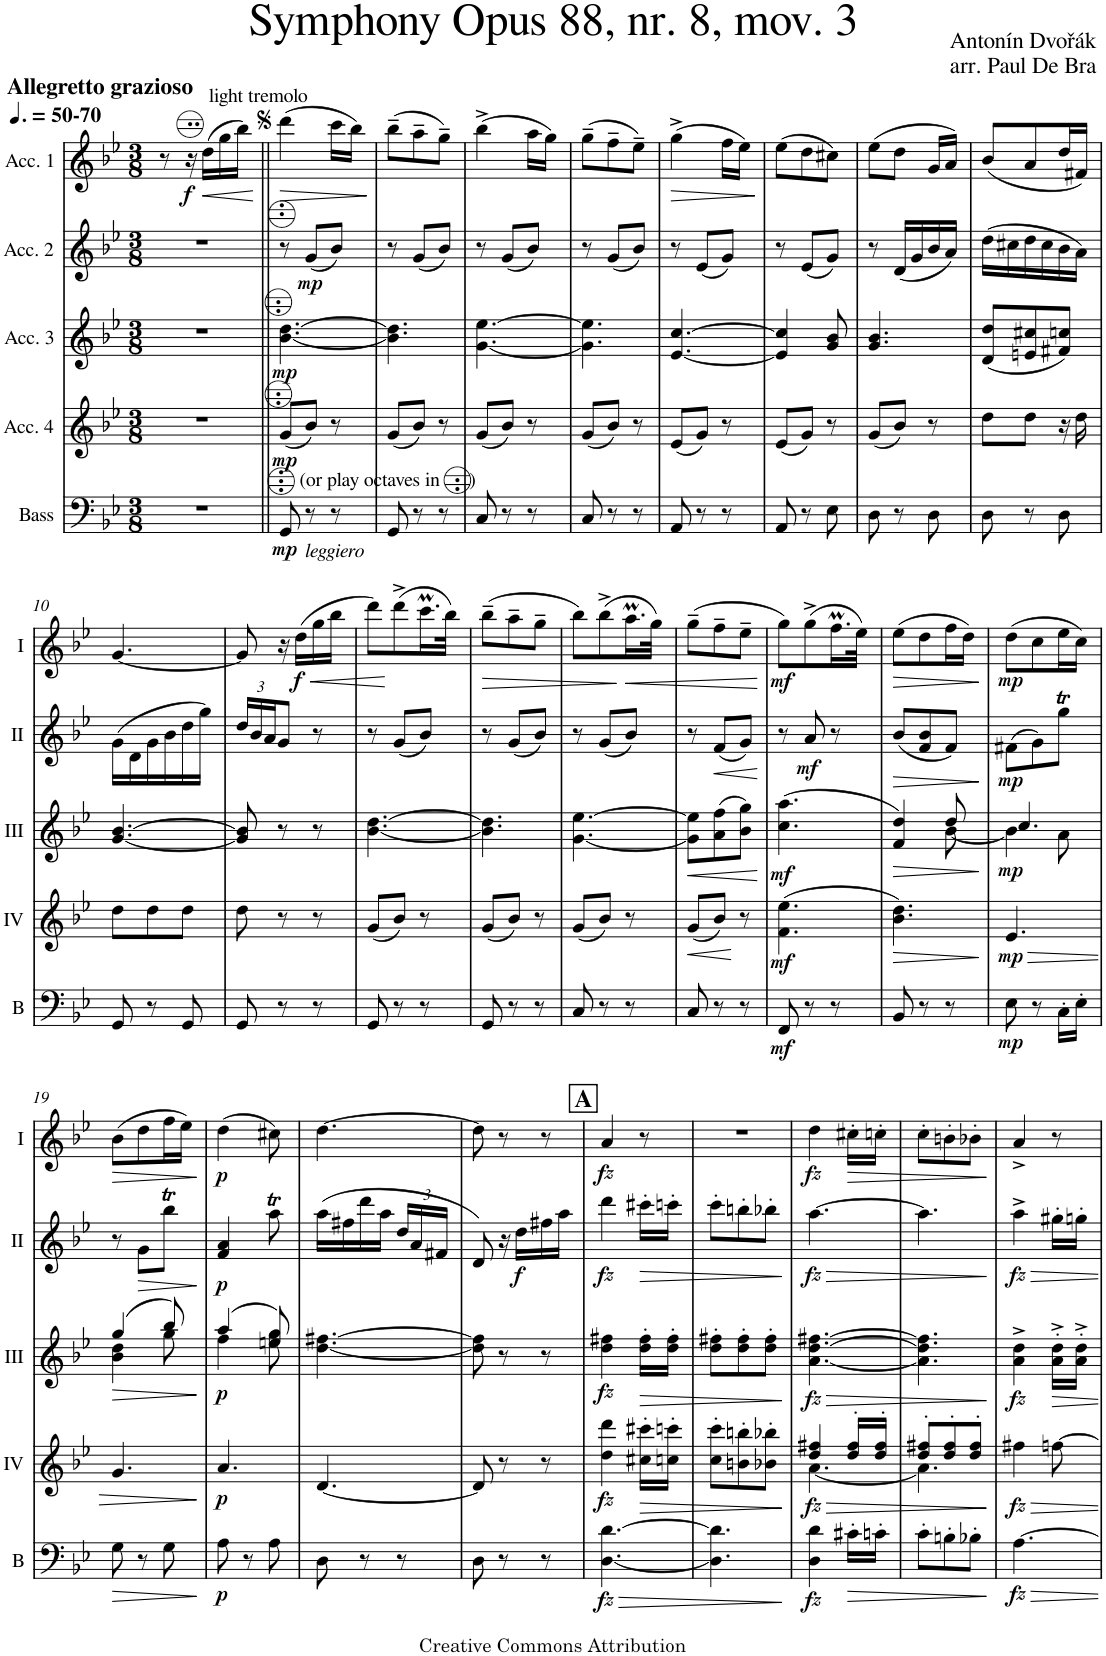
**kern	**dynam	**kern	**dynam	**kern	**dynam	**kern	**dynam	**kern	**dynam
*part5	*part5	*part4	*part4	*part3	*part3	*part2	*part2	*part1	*part1
*staff5	*staff5	*staff4	*staff4	*staff3	*staff3	*staff2	*staff2	*staff1	*staff1
*I"Bass	*	*I"Acc. 4	*	*I"Acc. 3	*	*I"Acc. 2	*	*I"Acc. 1	*
*I'B	*	*	*	*	*	*	*	*	*
*clefF4	*	*clefG2	*	*clefG2	*	*clefG2	*	*clefG2	*
*Trd7c12	*	*Trd7c12	*	*Trd7c12	*	*	*	*	*
*k[b-e-]	*	*k[b-e-]	*	*k[b-e-]	*	*k[b-e-]	*	*k[b-e-]	*
*M3/8	*	*M3/8	*	*M3/8	*	*M3/8	*	*M3/8	*
*MM75	*	*MM75	*	*MM75	*	*MM75	*	*MM75	*
=1	=1	=1	=1	=1	=1	=1	=1	=1	=1
!	!	!	!	!	!	!	!	!LO:TX:a:B:t=-70	!
!	!	!	!	!	!	!	!	!LO:TX:a:B:t=Allegretto grazioso	!
4.r	.	4.r	.	4.r	.	4.r	.	8r	.
!	!	!	!	!	!	!	!	!	!LO:DY:b
.	.	.	.	.	.	.	.	16r	f
!	!	!	!	!	!	!	!	!LO:TX:a:t=light tremolo	!
!	!	!	!	!	!	!	!	!	!LO:HP:b
.	.	.	.	.	.	.	.	(16dd\LL	<
.	.	.	.	.	.	.	.	16gg\	.
.	.	.	.	.	.	.	.	16bb-\JJ)	.
.	.	.	.	.	.	.	.	.	[
=2||	=2||	=2||	=2||	=2||	=2||	=2||	=2||	=2||	=2||
!LO:TX:b:i:t=leggiero	!	!	!	!	!	!	!	!	!
!LO:TX:a:t=(or play octaves in      )	!	!	!	!	!	!	!	!	!
!	!LO:DY:b	!	!LO:DY:b	!	!LO:DY:b	!	!	!	!LO:HP:b
8GG/	mp	(8g/L	mp	[4.b-\ [4.dd\	mp	8r	.	(4ddd\	>
!	!	!	!	!	!	!	!LO:DY:b	!	!
8r	.	8b-/J)	.	.	.	(8g/L	mp	.	.
8r	.	8r	.	.	.	8b-/J)	.	16ccc\LL	.
.	.	.	.	.	.	.	.	16bb-\JJ)	.
.	.	.	.	.	.	.	.	.	]
=3	=3	=3	=3	=3	=3	=3	=3	=3	=3
8GG/	.	(8g/L	.	4.b-\] 4.dd\]	.	8r	.	(8bb-~\L	.
8r	.	8b-/J)	.	.	.	(8g/L	.	8aa~\	.
8r	.	8r	.	.	.	8b-/J)	.	8gg~\J)	.
=4	=4	=4	=4	=4	=4	=4	=4	=4	=4
8C/	.	(8g/L	.	[4.g\ [4.ee-\	.	8r	.	(4bb-^\	.
8r	.	8b-/J)	.	.	.	(8g/L	.	.	.
8r	.	8r	.	.	.	8b-/J)	.	16aa\LL	.
.	.	.	.	.	.	.	.	16gg\JJ)	.
=5	=5	=5	=5	=5	=5	=5	=5	=5	=5
8C/	.	(8g/L	.	4.g\] 4.ee-\]	.	8r	.	(8gg~\L	.
8r	.	8b-/J)	.	.	.	(8g/L	.	8ff~\	.
8r	.	8r	.	.	.	8b-/J)	.	8ee-~\J)	.
=6	=6	=6	=6	=6	=6	=6	=6	=6	=6
!	!	!	!	!	!	!	!	!	!LO:HP:b
8AA/	.	(8e-/L	.	[4.e-/ [4.cc/	.	8r	.	(4gg^\	>
8r	.	8g/J)	.	.	.	(8e-/L	.	.	.
8r	.	8r	.	.	.	8g/J)	.	16ff\LL	.
.	.	.	.	.	.	.	.	16ee-\JJ)	.
.	.	.	.	.	.	.	.	.	]
=7	=7	=7	=7	=7	=7	=7	=7	=7	=7
8AA/	.	(8e-/L	.	4e-/] 4cc/]	.	8r	.	(8ee-\L	.
8r	.	8g/J)	.	.	.	(8e-/L	.	8dd\	.
8E-\	.	8r	.	8g/ 8b-/	.	8g/J)	.	8cc#X\J)	.
=8	=8	=8	=8	=8	=8	=8	=8	=8	=8
8D\	.	(8g/L	.	4.g/ 4.b-/	.	8r	.	(8ee-\L	.
8r	.	8b-/J)	.	.	.	(16d/LL	.	8dd\J	.
.	.	.	.	.	.	16g/	.	.	.
8D\	.	8r	.	.	.	16b-/	.	16g/LL	.
.	.	.	.	.	.	16a/JJ)	.	16a/JJ)	.
=9	=9	=9	=9	=9	=9	=9	=9	=9	=9
8D\	.	8dd\L	.	(8d/ 8dd/L	.	(16dd\LL	.	(8b-/L	.
.	.	.	.	.	.	16cc#X\	.	.	.
8r	.	8dd\J	.	8en/ 8cc#X/	.	16dd\	.	8a/	.
.	.	.	.	.	.	16cc#\	.	.	.
8D\	.	16r	.	8f#X/ 8ccn/J)	.	16b-\	.	16dd/L	.
.	.	16dd\	.	.	.	16a\JJ)	.	16f#X/JJ)	.
!!LO:LB:g=z
=10	=10	=10	=10	=10	=10	=10	=10	=10	=10
8GG/	.	8dd\L	.	[4.g/ [4.b-/	.	(16g\LL	.	[4.g/	.
.	.	.	.	.	.	16d\	.	.	.
8r	.	8dd\	.	.	.	16g\	.	.	.
.	.	.	.	.	.	16b-\	.	.	.
8GG/	.	8dd\J	.	.	.	16dd\	.	.	.
.	.	.	.	.	.	16gg\JJ)	.	.	.
=11	=11	=11	=11	=11	=11	=11	=11	=11	=11
*	*	*	*	*	*	*Xbrackettup	*	*	*
8GG/	.	8dd\	.	8g/] 8b-/]	.	24dd/LL	.	8g/]	.
.	.	.	.	.	.	24b-/	.	.	.
.	.	.	.	.	.	24a/J	.	.	.
8r	.	8r	.	8r	.	8g/J	.	16r	.
!	!	!	!	!	!	!	!	!	!LO:HP:b
!	!	!	!	!	!	!	!	!	!LO:DY:n=1:b
.	.	.	.	.	.	.	.	(16dd\LL	< f
8r	.	8r	.	8r	.	8r	.	16gg\	.
.	.	.	.	.	.	.	.	16bb-\JJ	.
=12	=12	=12	=12	=12	=12	=12	=12	=12	=12
8GG/	.	(8g/L	.	[4.b-\ [4.dd\	.	8r	.	8ddd\L)	.
8r	.	8b-/J)	.	.	.	(8g/L	.	(8ddd^\	[
8r	.	8r	.	.	.	8b-/J)	.	16.cccM\L	.
.	.	.	.	.	.	.	.	32bb-\JJk)	.
=13	=13	=13	=13	=13	=13	=13	=13	=13	=13
!	!	!	!	!	!	!	!	!	!LO:HP:b
8GG/	.	(8g/L	.	4.b-\] 4.dd\]	.	8r	.	(8bb-~\L	>
8r	.	8b-/J)	.	.	.	(8g/L	.	8aa~\	.
8r	.	8r	.	.	.	8b-/J)	.	8gg~\J	.
=14	=14	=14	=14	=14	=14	=14	=14	=14	=14
8C/	.	(8g/L	.	[4.g\ [4.ee-\	.	8r	.	8bb-\L)	.
8r	.	8b-/J)	.	.	.	(8g/L	.	(8bb-^\	.
!	!	!	!	!	!	!	!	!	!LO:HP:n=1:b
8r	.	8r	.	.	.	8b-/J)	.	16.aam\L	] <
.	.	.	.	.	.	.	.	32gg\JJk)	.
=15	=15	=15	=15	=15	=15	=15	=15	=15	=15
!	!	!	!LO:HP:b	!	!LO:HP:b	!	!	!	!
8C/	.	(8g/L	<	8g\] 8ee-\]L	<	8r	.	(8gg~\L	.
!	!	!	!	!	!	!	!LO:HP:b	!	!
8r	.	8b-/J)	.	(8a\ 8ff\	.	(8f/L	<	8ff~\	.
8r	.	8r	[	8b-\ 8gg\J)	.	8g/J)	.	8ee-~\J	.
.	.	.	.	.	[	.	[	.	[
=16	=16	=16	=16	=16	=16	=16	=16	=16	=16
!	!LO:DY:b	!	!LO:DY:b	!	!LO:DY:b	!	!	!	!LO:DY:b
8FF/	mf	(4.f\ 4.ee-\	mf	(4.cc\ 4.aa\	mf	8r	.	8gg\L)	mf
!	!	!	!	!	!	!	!LO:DY:b	!	!
8r	.	.	.	.	.	8a/	mf	(8gg^\	.
8r	.	.	.	.	.	8r	.	16.ffM\L	.
.	.	.	.	.	.	.	.	32ee-\JJk)	.
=17	=17	=17	=17	=17	=17	=17	=17	=17	=17
!	!	!	!LO:HP:b	!	!LO:HP:b	!	!LO:HP:b	!	!LO:HP:b
*	*	*	*	*^	*	*	*	*	*
8BB-/	.	4.b-\ 4.dd\)	>	4f/ 4dd/)	4ryy	>	(8b-/L	>	(8ee-\L	>
8r	.	.	.	.	.	.	8f/ 8b-/	.	8dd\	.
8r	.	.	.	8dd/	[8b-\	.	8f/J)	.	16ff\L	.
.	.	.	.	.	.	.	.	.	16dd\JJ)	.
*	*	*	*	*v	*v	*	*	*	*	*
.	.	.	]	.	]	.	]	.	]
=18	=18	=18	=18	=18	=18	=18	=18	=18	=18
!	!LO:DY:b	!	!LO:HP:b	!	!	!	!	!	!
*	*	*	*	*^	*	*	*	*	*
!	!	!	!LO:DY:n=1:b	!	!	!LO:DY:b	!	!LO:DY:b	!	!LO:DY:b
8E-\	mp	4.e-/	> mp	4.cc/	4b-\]	mp	(8f#X\L	mp	(8dd\L	mp
8r	.	.	.	.	.	.	8g\)	.	8cc\	.
16C'\LL	.	.	.	.	8a\	.	8ggT\J	.	16ee-\L	.
16E-'\JJ	.	.	.	.	.	.	.	.	16cc\JJ)	.
!!LO:LB:g=z
=19	=19	=19	=19	=19	=19	=19	=19	=19	=19	=19
!	!LO:HP:b	!	!	!	!	!LO:HP:b	!	!	!	!LO:HP:b
8G\	>	4.g/	.	(4gg/	4b-\ 4dd\	>	8r	.	(8b-\L	>
!	!	!	!	!	!	!	!	!LO:HP:b	!	!
8r	.	.	.	.	.	.	8g\L	>	8dd\	.
8G\	.	.	.	8bb-/)	8gg\	.	8bb-T\J	.	16ff\L	.
.	.	.	.	.	.	.	.	.	16ee-\JJ)	.
*	*	*	*	*v	*v	*	*	*	*	*
.	]	.	]	.	]	.	]	.	]
=20	=20	=20	=20	=20	=20	=20	=20	=20	=20
*	*	*	*	*^	*	*	*	*	*
!	!LO:DY:b	!	!LO:DY:b	!	!	!LO:DY:b	!	!LO:DY:b	!	!LO:DY:b
8A\	p	4.a/	p	(4aa/	4ff\	p	4f/ 4a/	p	(4dd\	p
8r	.	.	.	.	.	.	.	.	.	.
8A\	.	.	.	8een/ 8gg/)	8ee\ 8gg\	.	8aat\	.	8cc#X\)	.
*	*	*	*	*v	*v	*	*	*	*	*
=21	=21	=21	=21	=21	=21	=21	=21	=21	=21
8D\	.	[4.d/	.	[4.dd\ [4.ff#X\	.	(16aa\LL	.	[4.dd\	.
.	.	.	.	.	.	16ff#X\	.	.	.
8r	.	.	.	.	.	16ddd\	.	.	.
.	.	.	.	.	.	16aa\JJ	.	.	.
8r	.	.	.	.	.	24dd/LL	.	.	.
.	.	.	.	.	.	24a/	.	.	.
.	.	.	.	.	.	24f#X/JJ	.	.	.
=22	=22	=22	=22	=22	=22	=22	=22	=22	=22
8D\	.	8d/]	.	8dd\] 8ff#\]	.	8d/)	.	8dd\]	.
8r	.	8r	.	8r	.	16r	.	8r	.
!	!	!	!	!	!	!	!LO:DY:b	!	!
.	.	.	.	.	.	16dd\LL	f	.	.
8r	.	8r	.	8r	.	16ff#X\	.	8r	.
.	.	.	.	.	.	16aa\JJ	.	.	.
!!LO:REH:place=s1:a:B:cj:fs=14:t=A
=23	=23	=23	=23	=23	=23	=23	=23	=23	=23
!	!LO:HP:b	!	!	!	!	!	!	!	!
!	!LO:DY:n=1:b	!	!LO:DY:b	!	!LO:DY:b	!	!LO:DY:b	!	!LO:DY:b
[4.D\ [4.d\	> fz	4dd\ 4ddd\	fz	4dd\ 4ff#X\	fz	4ddd\	fz	4a/	fz
!	!	!	!LO:HP:b	!	!LO:HP:b	!	!LO:HP:b	!	!
.	.	16cc#X\' 16ccc#X\'LL	>	16dd\' 16ff#\'LL	>	16ccc#X'\LL	>	8r	.
.	.	16ccn\' 16cccn\'JJ	.	16dd\' 16ff#\'JJ	.	16cccn'\JJ	.	.	.
=24	=24	=24	=24	=24	=24	=24	=24	=24	=24
4.D\] 4.d\]	.	8cc\' 8ccc\'L	.	8dd\' 8ff#X\'L	.	8ccc'\L	.	4.r	.
.	.	8bn\' 8bbn\'	.	8dd\' 8ff#\'	.	8bbn'\	.	.	.
.	.	8b-X\' 8bb-X\'J	.	8dd\' 8ff#\'J	.	8bb-X'\J	.	.	.
.	]	.	]	.	]	.	]	.	.
=25	=25	=25	=25	=25	=25	=25	=25	=25	=25
!	!LO:DY:b	!	!LO:HP:b	!	!LO:HP:b	!	!LO:HP:b	!	!
*	*	*^	*	*	*	*	*	*	*
!	!	!	!	!LO:DY:n=1:b	!	!LO:DY:n=1:b	!	!LO:DY:n=1:b	!	!LO:DY:b
4D\ 4d\	fz	4dd/ 4ff#X/	[4.a\	> fz	[4.a\ [4.dd\ [4.ff#X\	> fz	[4.aa\	> fz	4dd\	fz
!	!LO:HP:b	!	!	!	!	!	!	!	!	!LO:HP:b
16c#X'\LL	>	16dd/' 16ff#/'LL	.	.	.	.	.	.	16cc#X'\LL	>
16cn'\JJ	.	16dd/' 16ff#/'JJ	.	.	.	.	.	.	16ccn'\JJ	.
=26	=26	=26	=26	=26	=26	=26	=26	=26	=26	=26
8c'\L	.	8dd/' 8ff#X/'L	4.a\]	.	4.a\] 4.dd\] 4.ff#\]	.	4.aa\]	.	8cc'\L	.
8Bn'\	.	8dd/' 8ff#/'	.	.	.	.	.	.	8bn'\	.
8B-X'\J	.	8dd/' 8ff#/'J	.	.	.	.	.	.	8b-X'\J	.
*	*	*v	*v	*	*	*	*	*	*	*
.	]	.	]	.	]	.	]	.	]
=27	=27	=27	=27	=27	=27	=27	=27	=27	=27
!	!LO:DY:b	!	!LO:DY:b	!	!LO:DY:b	!	!LO:DY:b	!	!
[4.A\	fz	4ff#X\	fz	4a\^ 4dd\^	fz	4aa^\	fz	4a^/	.
.	.	[8ffn\	.	16a\'^ 16dd\'^LL	.	16gg#X'\LL	.	8r	.
.	.	.	.	16a\'^ 16dd\'^JJ	.	16ggn'\JJ	.	.	.
=	=	=	=	=	=	=	=	=	=
*-	*-	*-	*-	*-	*-	*-	*-	*-	*-
